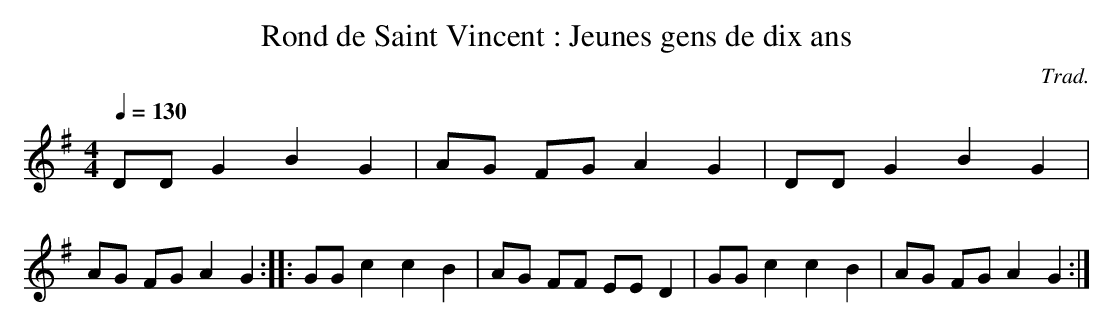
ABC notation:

X:1
T:Rond de Saint Vincent : Jeunes gens de dix ans
C:Trad.
M:4/4
L:1/8
Q:1/4=130
K:G
DD G2 B2 G2 | AG FG A2 G2 | DD G2 B2 G2 |
AG FG A2 G2 :: GG c2 c2 B2 | AG FF EE D2 | GG c2 c2 B2 | AG FG A2 G2 :|
